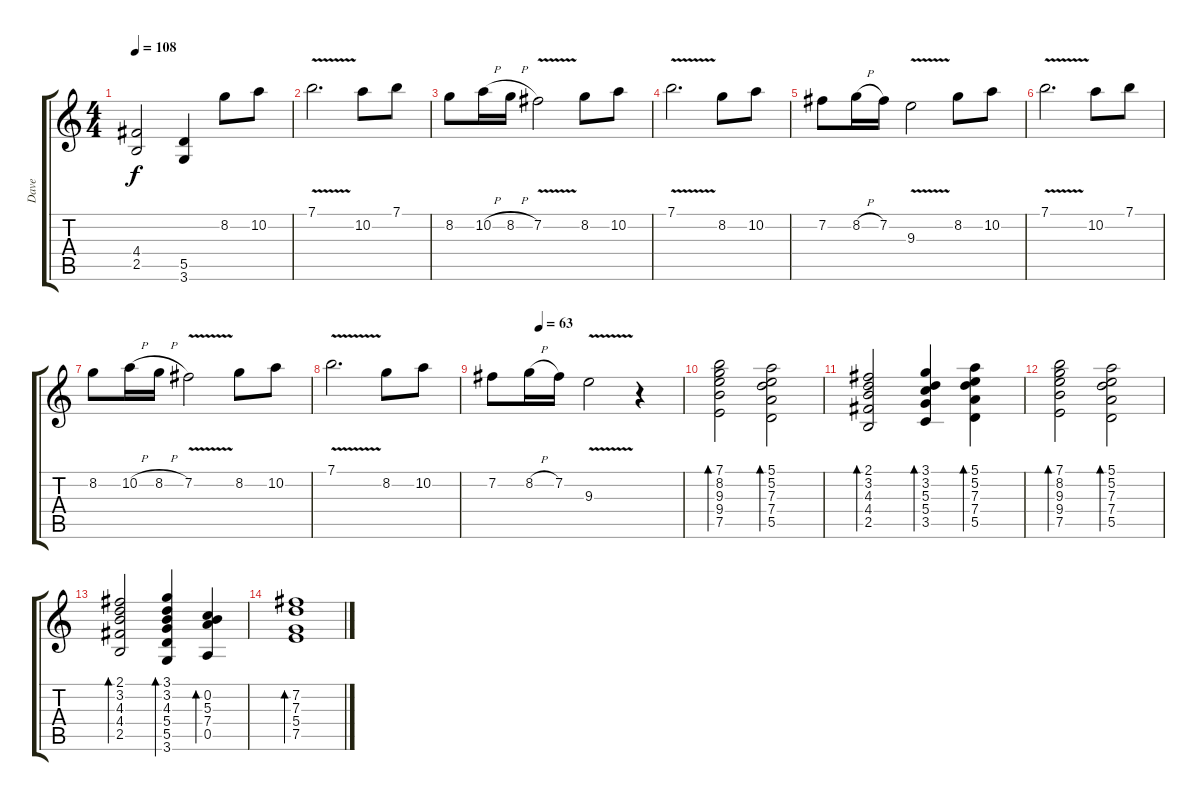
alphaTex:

\track ("Dave" "Dave") {instrument acousticguitarsteel}
\staff {score tabs}
\tuning (E4 B3 G3 D3 A2 E2) {hide}
\ts (4 4)
\tempo 108
\clef g2
\ks c
(4.4 2.5).2{dy f} (5.5 3.6).4 8.2.8 10.2.8 |
7.1{v}.2{d} 10.2.8 7.1.8 |
8.2.8 10.2{h}.16 8.2{h}.16 7.2{v}.2 8.2.8 10.2.8 |
7.1{v}.2{d} 8.2.8 10.2.8 |
7.2.8 8.2{h}.16 7.2.16 9.3{v}.2 8.2.8 10.2.8 |
7.1{v}.2{d} 10.2.8 7.1.8 |
8.2.8 10.2{h}.16 8.2{h}.16 7.2{v}.2 8.2.8 10.2.8 |
7.1{v}.2{d} 8.2.8 10.2.8 |
\tempo (63 0.25)
7.2.8 8.2{h}.16 7.2.16 9.3{v}.2 r.4 |
(7.1 8.2 9.3 9.4 7.5).2{bd 60 instrument electricguitarclean} (5.1 5.2 7.3 7.4 5.5).2{bd 60} |
(2.1 3.2 4.3 4.4 2.5).2{bd 60} (3.1 3.2 5.3 5.4 3.5).4{bd 60} (5.1 5.2 7.3 7.4 5.5).4{bd 60} |
(7.1 8.2 9.3 9.4 7.5).2{bd 60} (5.1 5.2 7.3 7.4 5.5).2{bd 60} |
(2.1 3.2 4.3 4.4 2.5).2{bd 60} (3.1 3.2 4.3 5.4 5.5 3.6).4{bd 60} (0.2 5.3 7.4 0.5).4{bd 60} |
(7.2 7.3 5.4 7.5).1{bd 60}
